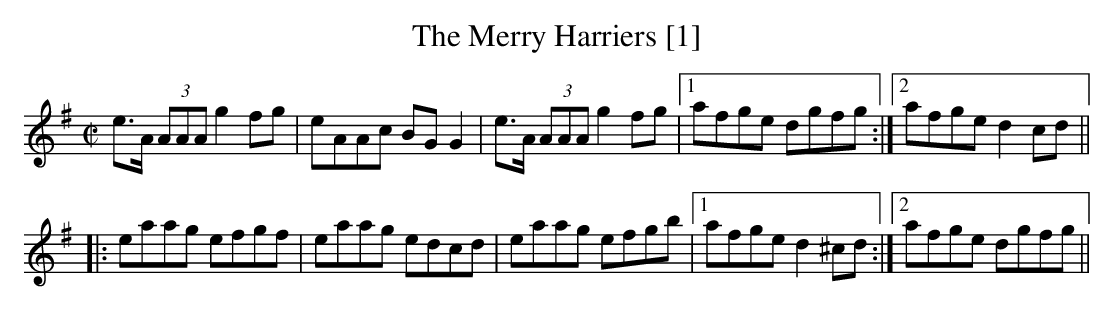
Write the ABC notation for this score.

X:1
T:Merry Harriers [1], The
M:C|
L:1/8
K:Ador
e>A (3AAA g2 fg | eAAc BG G2 | e>A (3AAA g2 fg |1 afge dgfg :|2 afge d2 cd ||
|: eaag efgf | eaag edcd | eaag efgb |1 afge d2 ^cd :|2 afge dgfg ||
